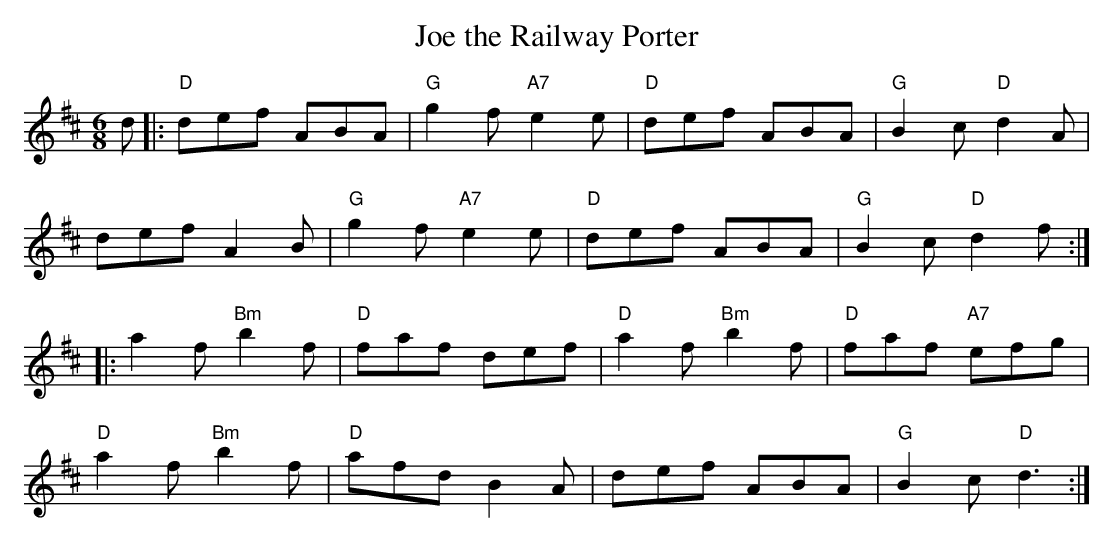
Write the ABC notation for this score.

X:1
T:Joe the Railway Porter
M:6/8
L:1/8
K:D
d|:"D"def ABA|"G"g2f "A7"e2e|"D"def ABA|"G"B2c "D"d2A|
def A2B|"G"g2f "A7"e2e|"D"def ABA|"G"B2c "D"d2f:|
|:a2f "Bm"b2f|"D"faf def|"D"a2f "Bm"b2f|"D"faf "A7"efg|
"D"a2f "Bm"b2f|"D"afd B2A|def ABA|"G"B2c"D"d3:|
